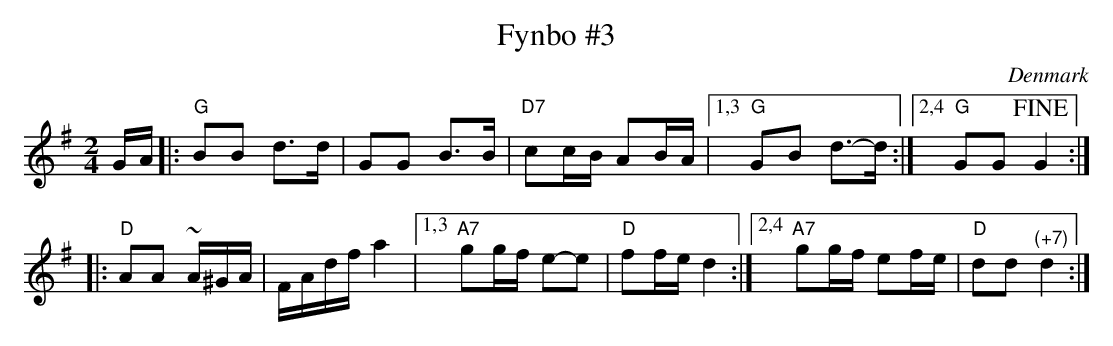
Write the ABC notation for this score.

X:1
T: Fynbo #3
O: Denmark
M: 2/4
L: 1/16
K: G
GA |:\
"G"B2B2 d3d | G2G2 B3B | "D7"c2cB A2BA |\
[1,3 "G"G2B2 d3-d :|[2,4 "G"G2G2 !fine!G4 :|
|:\
"D"A2A2 ~A^GA | FAdf a4 |\
[1,3 "A7"g2gf e2-e2 | "D"f2fe d4 :|\
[2,4 "A7"g2gf e2fe | "D"d2d2 "^(+7)"d4 :|
